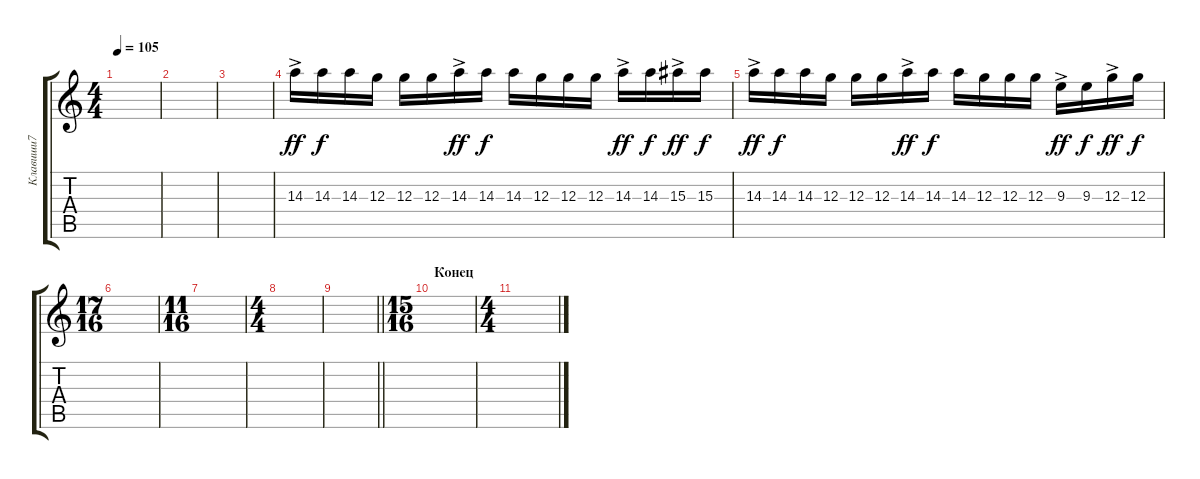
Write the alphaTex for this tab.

\track ("Клавиши7" "Клавиши7") {instrument contrabass}
\staff {score tabs}
\tuning (E4 B3 G3 D3 A2 E2) {hide}
\ts (4 4)
\tempo 105
\clef g2
\ks c
|
|
|
14.3{ac}.16{dy ff} 14.3.16{dy f} 14.3.16 12.3.16 12.3.16 12.3.16 14.3{ac}.16{dy ff} 14.3.16{dy f} 14.3.16 12.3.16 12.3.16 12.3.16 14.3{ac}.16{dy ff} 14.3.16{dy f} 15.3{ac}.16{dy ff} 15.3.16{dy f} |
14.3{ac}.16{dy ff} 14.3.16{dy f} 14.3.16 12.3.16 12.3.16 12.3.16 14.3{ac}.16{dy ff} 14.3.16{dy f} 14.3.16 12.3.16 12.3.16 12.3.16 9.3{ac}.16{dy ff} 9.3.16{dy f} 12.3{ac}.16{dy ff} 12.3.16{dy f} |
\ts (17 16)
|
\ts (11 16)
|
\ts (4 4)
|
\barLineRight lightlight
|
\ts (15 16)
\section ("" "Конец")
|
\ts (4 4)
